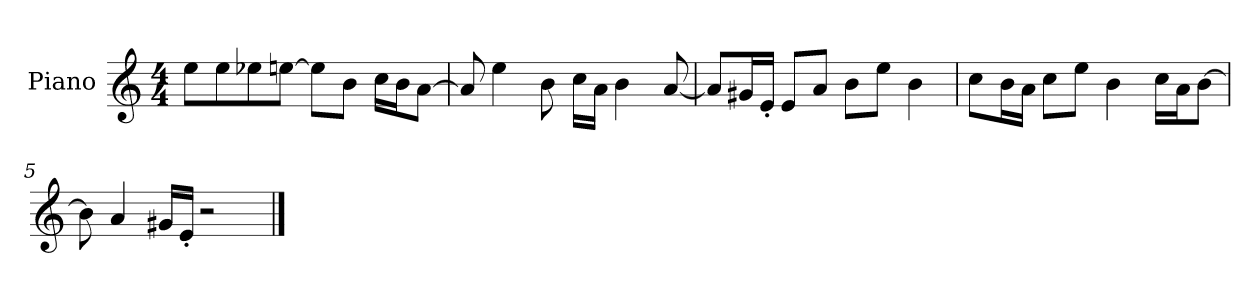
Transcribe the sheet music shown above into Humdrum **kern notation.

**kern
*part1
*staff1
*I"Piano
*I'P-no
*clefG2
*k[]
*M4/4
*MM90
=1
8ee\L
8ee\
8ee-X\
[8een\J
8ee\L]
8b\J
16cc\LL
16b\J
[8a\J
=2
8a/]
4ee\
8b\
16cc\LL
16a\JJ
4b\
[8a/
=3
8a/L]
16g#X/L
16e'/JJ
8e/L
8a/J
8b\L
8ee\J
4b\
=4
8cc\L
16b\L
16a\JJ
8cc\L
8ee\J
4b\
16cc\LL
16a\J
[8b\J
!!LO:LB:g=z
=5
8b\]
4a/
16g#X/LL
16e'/JJ
2r
==
*-
